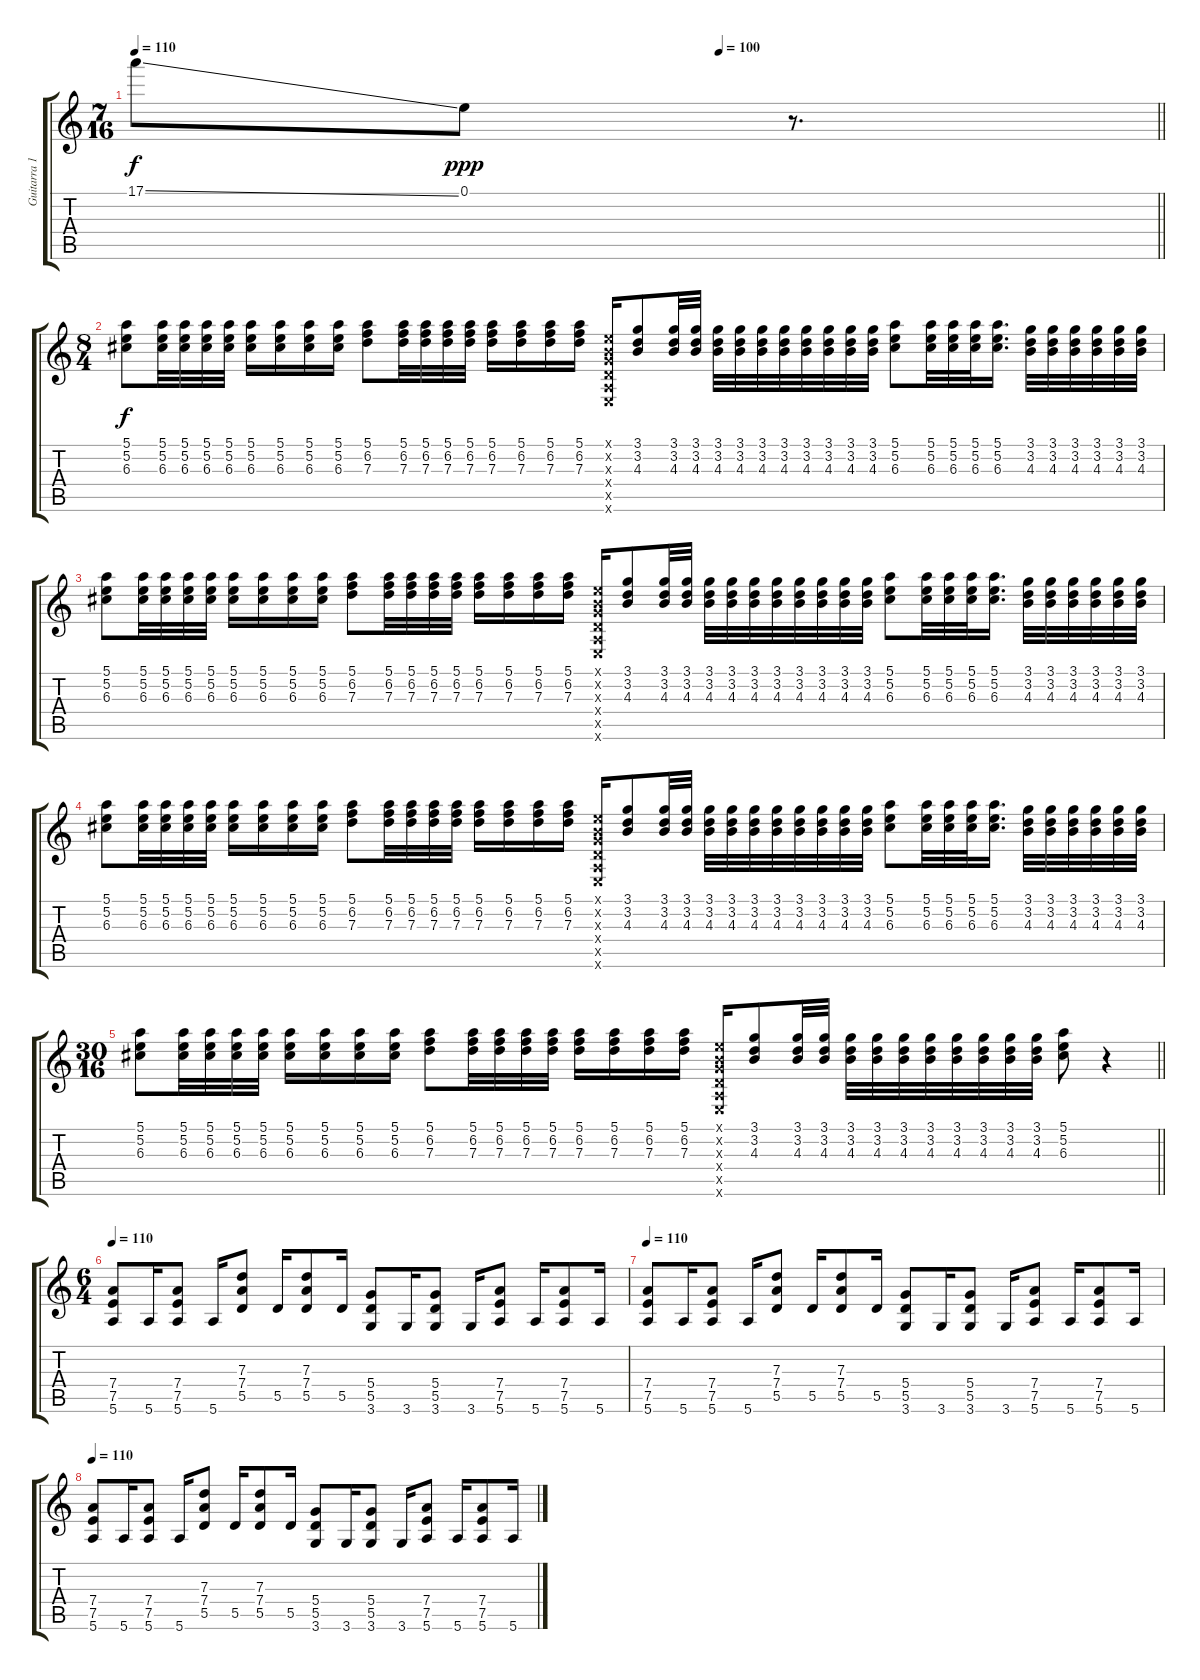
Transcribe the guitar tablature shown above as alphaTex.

\track ("Guitarra 1" "Guitarra 1") {instrument overdrivenguitar}
\staff {score tabs}
\tuning (E4 B3 G3 D3 A2 E2) {hide}
\ts (7 16)
\tempo 110
\tempo (100 0.5714285714285714)
\clef g2
\barLineRight lightlight
\ks c
17.1{ss}.8{dy f} 0.1.8{dy ppp} r.8{d} |
\ts (8 4)
(5.1 5.2 6.3).8{dy f volume 9 instrument electricguitarclean} (5.1 5.2 6.3).32 (5.1 5.2 6.3).32 (5.1 5.2 6.3).32 (5.1 5.2 6.3).32 (5.1 5.2 6.3).16 (5.1 5.2 6.3).16 (5.1 5.2 6.3).16 (5.1 5.2 6.3).16 (5.1 6.2 7.3).8 (5.1 6.2 7.3).32 (5.1 6.2 7.3).32 (5.1 6.2 7.3).32 (5.1 6.2 7.3).32 (5.1 6.2 7.3).16 (5.1 6.2 7.3).16 (5.1 6.2 7.3).16 (5.1 6.2 7.3).16 (0.1{x} 0.2{x} 0.3{x} 0.4{x} 0.5{x} 0.6{x}).16 (3.1 3.2 4.3).8 (3.1 3.2 4.3).32 (3.1 3.2 4.3).32 (3.1 3.2 4.3).32 (3.1 3.2 4.3).32 (3.1 3.2 4.3).32 (3.1 3.2 4.3).32 (3.1 3.2 4.3).32 (3.1 3.2 4.3).32 (3.1 3.2 4.3).32 (3.1 3.2 4.3).32 (5.1 5.2 6.3).8 (5.1 5.2 6.3).32 (5.1 5.2 6.3).32 (5.1 5.2 6.3).32 (5.1 5.2 6.3).16{d} (3.1 3.2 4.3).32 (3.1 3.2 4.3).32 (3.1 3.2 4.3).32 (3.1 3.2 4.3).32 (3.1 3.2 4.3).32 (3.1 3.2 4.3).32 |
(5.1 5.2 6.3).8{volume 9 instrument electricguitarclean} (5.1 5.2 6.3).32 (5.1 5.2 6.3).32 (5.1 5.2 6.3).32 (5.1 5.2 6.3).32 (5.1 5.2 6.3).16 (5.1 5.2 6.3).16 (5.1 5.2 6.3).16 (5.1 5.2 6.3).16 (5.1 6.2 7.3).8 (5.1 6.2 7.3).32 (5.1 6.2 7.3).32 (5.1 6.2 7.3).32 (5.1 6.2 7.3).32 (5.1 6.2 7.3).16 (5.1 6.2 7.3).16 (5.1 6.2 7.3).16 (5.1 6.2 7.3).16 (0.1{x} 0.2{x} 0.3{x} 0.4{x} 0.5{x} 0.6{x}).16 (3.1 3.2 4.3).8 (3.1 3.2 4.3).32 (3.1 3.2 4.3).32 (3.1 3.2 4.3).32 (3.1 3.2 4.3).32 (3.1 3.2 4.3).32 (3.1 3.2 4.3).32 (3.1 3.2 4.3).32 (3.1 3.2 4.3).32 (3.1 3.2 4.3).32 (3.1 3.2 4.3).32 (5.1 5.2 6.3).8 (5.1 5.2 6.3).32 (5.1 5.2 6.3).32 (5.1 5.2 6.3).32 (5.1 5.2 6.3).16{d} (3.1 3.2 4.3).32 (3.1 3.2 4.3).32 (3.1 3.2 4.3).32 (3.1 3.2 4.3).32 (3.1 3.2 4.3).32 (3.1 3.2 4.3).32 |
(5.1 5.2 6.3).8{volume 9 instrument electricguitarclean} (5.1 5.2 6.3).32 (5.1 5.2 6.3).32 (5.1 5.2 6.3).32 (5.1 5.2 6.3).32 (5.1 5.2 6.3).16 (5.1 5.2 6.3).16 (5.1 5.2 6.3).16 (5.1 5.2 6.3).16 (5.1 6.2 7.3).8 (5.1 6.2 7.3).32 (5.1 6.2 7.3).32 (5.1 6.2 7.3).32 (5.1 6.2 7.3).32 (5.1 6.2 7.3).16 (5.1 6.2 7.3).16 (5.1 6.2 7.3).16 (5.1 6.2 7.3).16 (0.1{x} 0.2{x} 0.3{x} 0.4{x} 0.5{x} 0.6{x}).16 (3.1 3.2 4.3).8 (3.1 3.2 4.3).32 (3.1 3.2 4.3).32 (3.1 3.2 4.3).32 (3.1 3.2 4.3).32 (3.1 3.2 4.3).32 (3.1 3.2 4.3).32 (3.1 3.2 4.3).32 (3.1 3.2 4.3).32 (3.1 3.2 4.3).32 (3.1 3.2 4.3).32 (5.1 5.2 6.3).8 (5.1 5.2 6.3).32 (5.1 5.2 6.3).32 (5.1 5.2 6.3).32 (5.1 5.2 6.3).16{d} (3.1 3.2 4.3).32 (3.1 3.2 4.3).32 (3.1 3.2 4.3).32 (3.1 3.2 4.3).32 (3.1 3.2 4.3).32 (3.1 3.2 4.3).32 |
\ts (30 16)
\barLineRight lightlight
(5.1 5.2 6.3).8{volume 9 instrument electricguitarclean} (5.1 5.2 6.3).32 (5.1 5.2 6.3).32 (5.1 5.2 6.3).32 (5.1 5.2 6.3).32 (5.1 5.2 6.3).16 (5.1 5.2 6.3).16 (5.1 5.2 6.3).16 (5.1 5.2 6.3).16 (5.1 6.2 7.3).8 (5.1 6.2 7.3).32 (5.1 6.2 7.3).32 (5.1 6.2 7.3).32 (5.1 6.2 7.3).32 (5.1 6.2 7.3).16 (5.1 6.2 7.3).16 (5.1 6.2 7.3).16 (5.1 6.2 7.3).16 (0.1{x} 0.2{x} 0.3{x} 0.4{x} 0.5{x} 0.6{x}).16 (3.1 3.2 4.3).8 (3.1 3.2 4.3).32 (3.1 3.2 4.3).32 (3.1 3.2 4.3).32 (3.1 3.2 4.3).32 (3.1 3.2 4.3).32 (3.1 3.2 4.3).32 (3.1 3.2 4.3).32 (3.1 3.2 4.3).32 (3.1 3.2 4.3).32 (3.1 3.2 4.3).32 (5.1 5.2 6.3).8 r.4 |
\ts (6 4)
\tempo 110
(7.4 7.5 5.6).8{volume 11 instrument overdrivenguitar} 5.6.16 (7.4 7.5 5.6).8 5.6.16 (7.3 7.4 5.5).8 5.5.16 (7.3 7.4 5.5).8 5.5.16 (5.4 5.5 3.6).8 3.6.16 (5.4 5.5 3.6).8 3.6.16 (7.4 7.5 5.6).8{volume 13 instrument overdrivenguitar} 5.6.16 (7.4 7.5 5.6).8 5.6.16 |
\tempo 105
\tempo 110
(7.4 7.5 5.6).8{volume 13 instrument overdrivenguitar} 5.6.16 (7.4 7.5 5.6).8 5.6.16 (7.3 7.4 5.5).8 5.5.16 (7.3 7.4 5.5).8 5.5.16 (5.4 5.5 3.6).8 3.6.16 (5.4 5.5 3.6).8 3.6.16 (7.4 7.5 5.6).8{volume 13 instrument overdrivenguitar} 5.6.16 (7.4 7.5 5.6).8 5.6.16 |
\tempo 110
(7.4 7.5 5.6).8{volume 11 instrument overdrivenguitar} 5.6.16 (7.4 7.5 5.6).8 5.6.16 (7.3 7.4 5.5).8 5.5.16 (7.3 7.4 5.5).8 5.5.16 (5.4 5.5 3.6).8 3.6.16 (5.4 5.5 3.6).8 3.6.16 (7.4 7.5 5.6).8{volume 13 instrument overdrivenguitar} 5.6.16 (7.4 7.5 5.6).8 5.6.16
